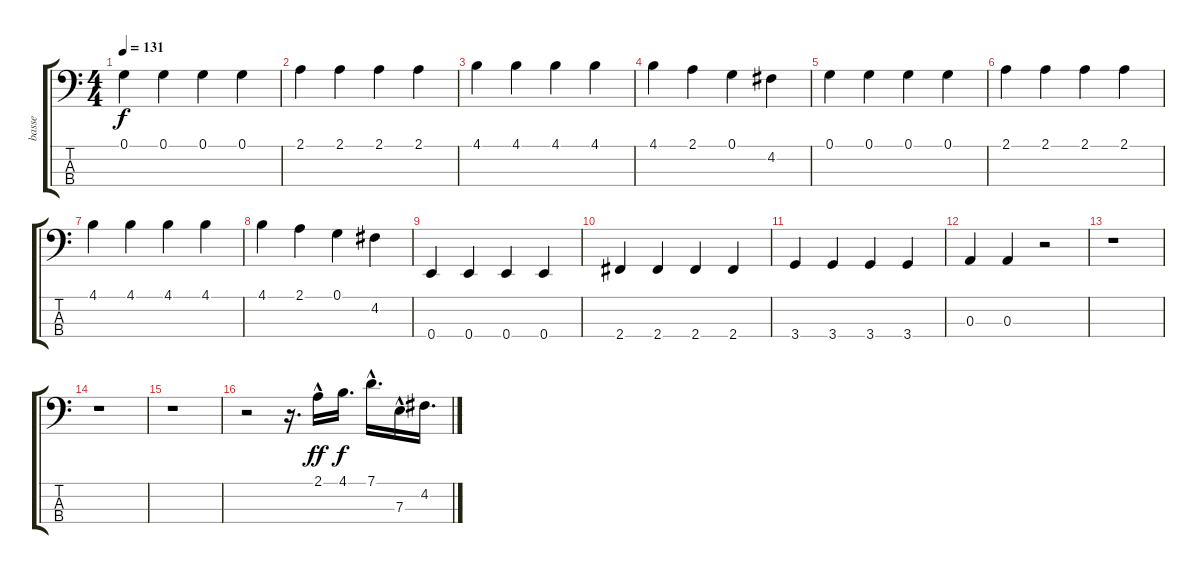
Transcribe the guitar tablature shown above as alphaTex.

\track ("basse" "basse") {instrument acousticbass}
\staff {score tabs}
\tuning (G2 D2 A1 E1) {hide}
\ts (4 4)
\tempo 131
\clef f4
\ks c
0.1.4{dy f} 0.1.4 0.1.4 0.1.4 |
2.1.4 2.1.4 2.1.4 2.1.4 |
4.1.4 4.1.4 4.1.4 4.1.4 |
4.1.4 2.1.4 0.1.4 4.2.4 |
0.1.4 0.1.4 0.1.4 0.1.4 |
2.1.4 2.1.4 2.1.4 2.1.4 |
4.1.4 4.1.4 4.1.4 4.1.4 |
4.1.4 2.1.4 0.1.4 4.2.4 |
0.4.4 0.4.4 0.4.4 0.4.4 |
2.4.4 2.4.4 2.4.4 2.4.4 |
3.4.4 3.4.4 3.4.4 3.4.4 |
0.3.4 0.3.4 r.2 |
r.1 |
r.1 |
r.1 |
r.2 r.16{d} 2.1{hac}.16{dy ff} 4.1.16{d dy f} 7.1{hac}.16{d} 7.3{hac}.16 4.2.16{d}
